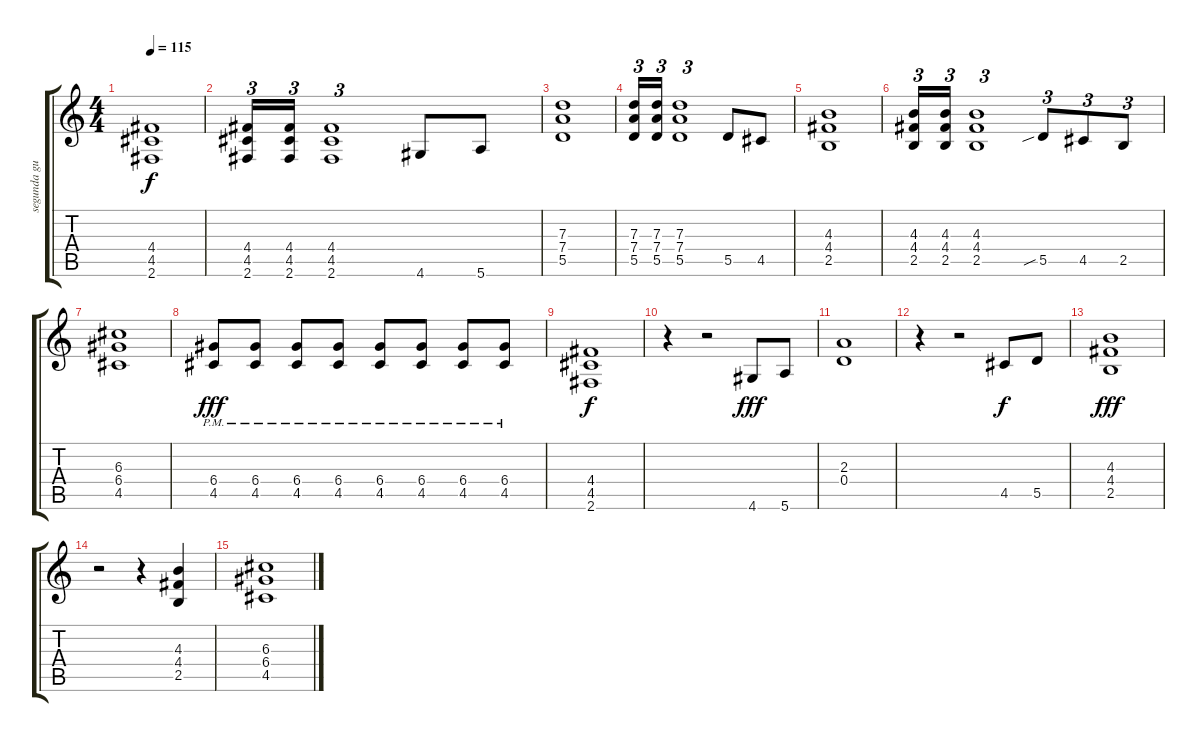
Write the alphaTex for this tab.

\track ("segunda guitarra" "segunda gu") {instrument distortionguitar}
\staff {score tabs}
\tuning (E4 B3 G3 D3 A2 E2) {hide}
\ts (4 4)
\tempo 115
\clef g2
\ks c
(4.4 4.5 2.6).1{dy f} |
(4.4 4.5 2.6).16{tu (3 2)} (4.4 4.5 2.6).16{tu (3 2)} (4.4 4.5 2.6).1{tu (3 2)} 4.6.8 5.6.8 |
(7.3 7.4 5.5).1 |
(7.3 7.4 5.5).16{tu (3 2)} (7.3 7.4 5.5).16{tu (3 2)} (7.3 7.4 5.5).1{tu (3 2)} 5.5.8 4.5.8 |
(4.3 4.4 2.5).1 |
(4.3 4.4 2.5).16{tu (3 2)} (4.3 4.4 2.5).16{tu (3 2)} (4.3 4.4 2.5).1{tu (3 2)} 5.5{sib}.8{tu (3 2)} 4.5.8{tu (3 2)} 2.5.8{tu (3 2)} |
(6.3 6.4 4.5).1 |
(6.4 4.5{pm}).8{dy fff} (6.4 4.5{pm}).8 (6.4 4.5{pm}).8 (6.4 4.5{pm}).8 (6.4 4.5{pm}).8 (6.4 4.5{pm}).8 (6.4 4.5{pm}).8 (6.4 4.5{pm}).8 |
(4.4 4.5 2.6).1{dy f} |
r.4 r.2 4.6.8{dy fff} 5.6.8 |
(2.3 0.4).1 |
r.4 r.2 4.5.8{dy f} 5.5.8 |
(4.3 4.4 2.5).1{dy fff} |
r.2 r.4 (4.3 4.4 2.5).4 |
(6.3 6.4 4.5).1
